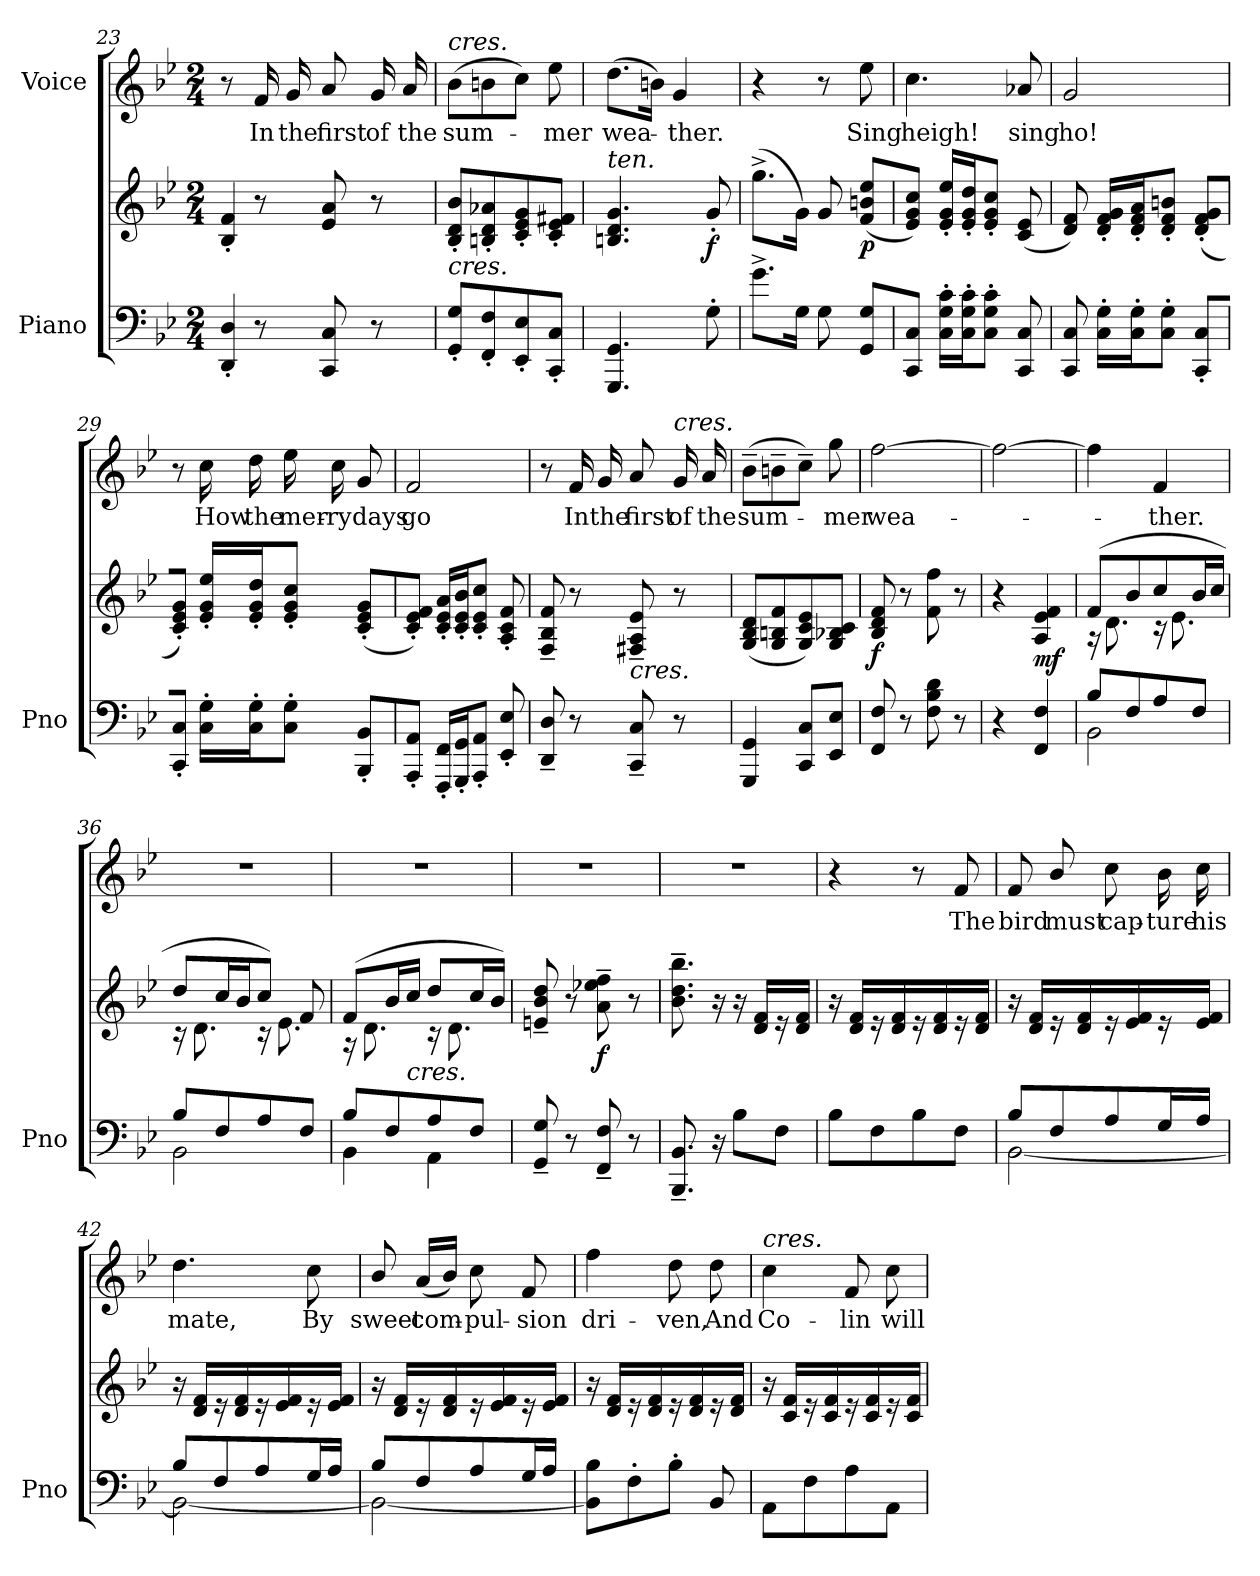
**kern	**kern	**dynam	**kern	**text	**dynam
*part2	*part2	*part2	*part1	*part1	*part1
*staff3	*staff2	*staff2/3	*staff1	*staff1	*staff1
*I"Piano	*	*	*I"Voice	*	*
*I'Pno	*	*	*	*	*
*clefF4	*clefG2	*	*clefG2	*	*
*k[b-e-]	*k[b-e-]	*	*k[b-e-]	*	*
*M2/4	*M2/4	*	*M2/4	*	*
=23	=23	=23	=23	=23	=23
8DD/' 8D/'J	8B-/' 8f/'J	.	8r	.	.
8r	8r	.	16f/	In	.
.	.	.	16g/	the	.
8CC/ 8C/	8e-/ 8a/	.	8a/	first	.
8r	8r	.	16g/	of	.
.	.	.	16a/	the	.
=24	=24	=24	=24	=24	=24
!	!	!	!LO:TX:a:i:t=cres.	!	!
!	!LO:TX:b:i:t=cres.	!	!	!	!
8GG/' 8G/'L	8B-/' 8d/' 8b-/'L	.	(8b-\L	sum-	.
8FF/' 8F/'	8Bn/' 8d/' 8a-X/'	.	8bn\	.	.
8EE-/' 8E-/'	8c/' 8e-/' 8g/'	.	8cc\J)	.	.
8CC/' 8C/'J	8c/' 8e-/' 8f#X/'J	.	8ee-\	-mer	.
=25	=25	=25	=25	=25	=25
!	!LO:TX:i:t=ten.	!	!	!	!
4.GGG/ 4.GG/	4.Bn/ 4.d/ 4.g/	.	(8.dd\L	wea-	.
.	.	.	16bn\Jk)	.	.
.	.	.	4g/	-ther.	.
!	!	!LO:DY:b	!	!	!
8G'\	8g'/	f	.	.	.
=26	=26	=26	=26	=26	=26
8.g^\L	(8.gg^\L	.	4r	.	.
16G\Jk	16g\Jk)	.	.	.	.
8G\	8g/	.	8r	.	.
!	!	!LO:DY:b	!	!	!
8GG/ 8G/L	(8f/ 8bn/ 8ee-/L	p	8ee-\	Sing	.
=27	=27	=27	=27	=27	=27
8CC/ 8C/J	8e-/ 8g/ 8cc/J)	.	4.cc\	heigh!	.
16C\' 16G\' 16c\'LL	16e-/' 16g/' 16ee-/'LL	.	.	.	.
16C\' 16G\' 16c\'J	16e-/' 16g/' 16dd/'J	.	.	.	.
8C\' 8G\' 8c\'J	8e-/' 8g/' 8cc/'J	.	.	.	.
8CC/ 8C/	(8c/ 8e-/	.	8a-X/	sing	.
=28	=28	=28	=28	=28	=28
8CC/ 8C/	8d/ 8f/)	.	2g/	ho!	.
16C\' 16G\'LL	16d/' 16f/' 16g/'LL	.	.	.	.
16C\' 16G\'J	16d/' 16f/' 16a/'J	.	.	.	.
8C\' 8G\'J	8d/' 8f/' 8bn/'J	.	.	.	.
8CC/' 8C/'L	(8d/' 8f/' 8g/'L	.	.	.	.
=29	=29	=29	=29	=29	=29
8CC/' 8C/'J	8c/' 8e-/' 8g/'J)	.	8r	.	.
16C\' 16G\'LL	16e-/' 16g/' 16ee-/'LL	.	16cc\	How	.
16C\' 16G\'J	16e-/' 16g/' 16dd/'J	.	16dd\	the	.
8C\' 8G\'J	8e-/' 8g/' 8cc/'J	.	16ee-\	mer-	.
.	.	.	16cc\	-ry	.
8BBB-/' 8BB-/'L	(8c/' 8e-/' 8g/'L	.	8g/	days	.
=30	=30	=30	=30	=30	=30
8AAA/' 8AA/'J	8c/' 8e-/' 8f/'J)	.	2f/	go	.
16FFF/' 16FF/'LL	16c/' 16e-/' 16a/'LL	.	.	.	.
16GGG/' 16GG/'J	16c/' 16e-/' 16b-/'J	.	.	.	.
8AAA/' 8AA/'J	8c/' 8e-/' 8cc/'J	.	.	.	.
8EE-/' 8E-/'	8A/' 8c/' 8f/'	.	.	.	.
=31	=31	=31	=31	=31	=31
8DD/~ 8D/~	8F/~ 8B-/~ 8f/~	.	8r	.	.
8r	8r	.	16f/	In	.
.	.	.	16g/	the	.
!	!LO:TX:b:i:t=cres.	!	!	!	!
8CC/~ 8C/~	8F#X/~ 8A/~ 8e-/~	.	8a/	first	.
!	!	!	!LO:TX:a:i:t=cres.	!	!
8r	8r	.	16g/	of	.
.	.	.	16a/	the	.
=32	=32	=32	=32	=32	=32
4GGG/ 4GG/	(8G/ 8B-/ 8d/L	.	(8b-~\L	sum-	.
.	8G/ 8Bn/ 8f/	.	8bn~\	.	.
8CC/ 8C/L	8G/ 8c/ 8e-/)	.	8cc~\J)	.	.
8EE-/ 8E-/J	8G/ 8B-X/ 8c/J	.	8gg\	-mer	.
=33	=33	=33	=33	=33	=33
!	!	!LO:DY:b	!	!	!
8FF/ 8F/	8B-/ 8d/ 8f/	f	[2ff\	wea-	.
8r	8r	.	.	.	.
8F\ 8B-\ 8d\	8f\ 8ff\	.	.	.	.
8r	8r	.	.	.	.
=34	=34	=34	=34	=34	=34
4r	4r	.	2ff\_	.	.
!	!	!LO:DY:b	!	!	!
4FF/ 4F/	4A/ 4e-/ 4f/	mf	.	.	.
=35	=35	=35	=35	=35	=35
*^	*^	*	*	*	*
8B-/L	2BB-\	(8f/L	16r	.	4ff\]	.	.
.	.	.	8.d\	.	.	.	.
8F/	.	8b-/	.	.	.	.	.
8A/	.	8cc/	16r	.	4f/	-ther.	.
.	.	.	8.e-\	.	.	.	.
8F/J	.	16b-/L	.	.	.	.	.
.	.	16cc/JJ	.	.	.	.	.
=36	=36	=36	=36	=36	=36	=36	=36
8B-/L	2BB-\	8dd/L	16r	.	2r	.	.
.	.	.	8.d\	.	.	.	.
8F/	.	16cc/L	.	.	.	.	.
.	.	16b-/J	.	.	.	.	.
8A/	.	8cc/J)	16r	.	.	.	.
.	.	.	8.e-\	.	.	.	.
8F/J	.	8f/	.	.	.	.	.
=37	=37	=37	=37	=37	=37	=37	=37
8B-/L	4BB-\	(8f/L	16r	.	2r	.	.
.	.	.	8.d\	.	.	.	.
8F/	.	16b-/L	.	.	.	.	.
!	!	!LO:TX:b:i:t=cres.	!	!	!	!	!
.	.	16cc/JJ	.	.	.	.	.
8A/	4AA\	8dd/L	16r	.	.	.	.
.	.	.	8.d\	.	.	.	.
8F/J	.	16cc/L	.	.	.	.	.
.	.	16b-/JJ)	.	.	.	.	.
*v	*v	*	*	*	*	*	*
*	*v	*v	*	*	*	*
=38	=38	=38	=38	=38	=38
8GG/~ 8G/~	8en/~ 8b-/~ 8dd/~	.	2r	.	.
8r	8r	.	.	.	.
!	!	!LO:DY:b	!	!	!
8FF/~ 8F/~	8a\~ 8ee-X\~ 8ff\~	f	.	.	.
8r	8r	.	.	.	.
=39	=39	=39	=39	=39	=39
8.BBB-/~ 8.BB-/~	8.b-\~ 8.dd\~ 8.bb-\~	.	2r	.	.
16r	16r	.	.	.	.
!	!	!LO:DY:b	!	!	!
!	!	!LO:DY:n=1:b	!	!	!
8B-\L	16r	p other-dynamics	.	.	.
.	16d/ 16f/LL	.	.	.	.
8F\J	16r	.	.	.	.
.	16d/ 16f/JJ	.	.	.	.
=40	=40	=40	=40	=40	=40
8B-\L	16r	.	4r	.	.
.	16d/ 16f/LL	.	.	.	.
8F\	16r	.	.	.	.
.	16d/ 16f/	.	.	.	.
8B-\	16r	.	8r	.	.
.	16d/ 16f/	.	.	.	.
!	!	!	!	!	!LO:DY:a
!	!	!	!	!	!LO:DY:n=1:a
8F\J	16r	.	8f/	The	p other-dynamics
.	16d/ 16f/JJ	.	.	.	.
=41	=41	=41	=41	=41	=41
*^	*	*	*	*	*
8B-/L	[2BB-\	16r	.	8f/	bird	.
.	.	16d/ 16f/LL	.	.	.	.
8F/	.	16r	.	8b-/	must	.
.	.	16d/ 16f/	.	.	.	.
8A/	.	16r	.	8cc\	cap-	.
.	.	16e-/ 16f/	.	.	.	.
16G/L	.	16r	.	16b-\	-ture	.
16A/JJ	.	16e-/ 16f/JJ	.	16cc\	his	.
=42	=42	=42	=42	=42	=42	=42
8B-/L	2BB-\_	16r	.	4.dd\	mate,	.
.	.	16d/ 16f/LL	.	.	.	.
8F/	.	16r	.	.	.	.
.	.	16d/ 16f/	.	.	.	.
8A/	.	16r	.	.	.	.
.	.	16e-/ 16f/	.	.	.	.
16G/L	.	16r	.	8cc\	By	.
16A/JJ	.	16e-/ 16f/JJ	.	.	.	.
=43	=43	=43	=43	=43	=43	=43
8B-/L	2BB-\_	16r	.	8b-/	sweet	.
.	.	16d/ 16f/LL	.	.	.	.
8F/	.	16r	.	(16a/LL	com-	.
.	.	16d/ 16f/	.	16b-/JJ)	.	.
8A/	.	16r	.	8cc\	-pul-	.
.	.	16e-/ 16f/	.	.	.	.
16G/L	.	16r	.	8f/	-sion	.
16A/JJ	.	16e-/ 16f/JJ	.	.	.	.
*v	*v	*	*	*	*	*
=44	=44	=44	=44	=44	=44
8BB-\] 8B-\L	16r	.	4ff\	dri-	.
.	16d/ 16f/LL	.	.	.	.
8F'\	16r	.	.	.	.
.	16d/ 16f/	.	.	.	.
8B-'\J	16r	.	8dd\	-ven,	.
.	16d/ 16f/	.	.	.	.
8BB-/	16r	.	8dd\	And	.
.	16d/ 16f/JJ	.	.	.	.
=45	=45	=45	=45	=45	=45
!	!	!	!LO:TX:a:i:t=cres.	!	!
8AA\L	16r	.	4cc\	Co-	.
.	16c/ 16f/LL	.	.	.	.
8F\	16r	.	.	.	.
.	16c/ 16f/	.	.	.	.
8A\	16r	.	8f/	-lin	.
.	16c/ 16f/	.	.	.	.
8AA\J	16r	.	8cc\	will	.
.	16c/ 16f/JJ	.	.	.	.
=	=	=	=	=	=
*-	*-	*-	*-	*-	*-
